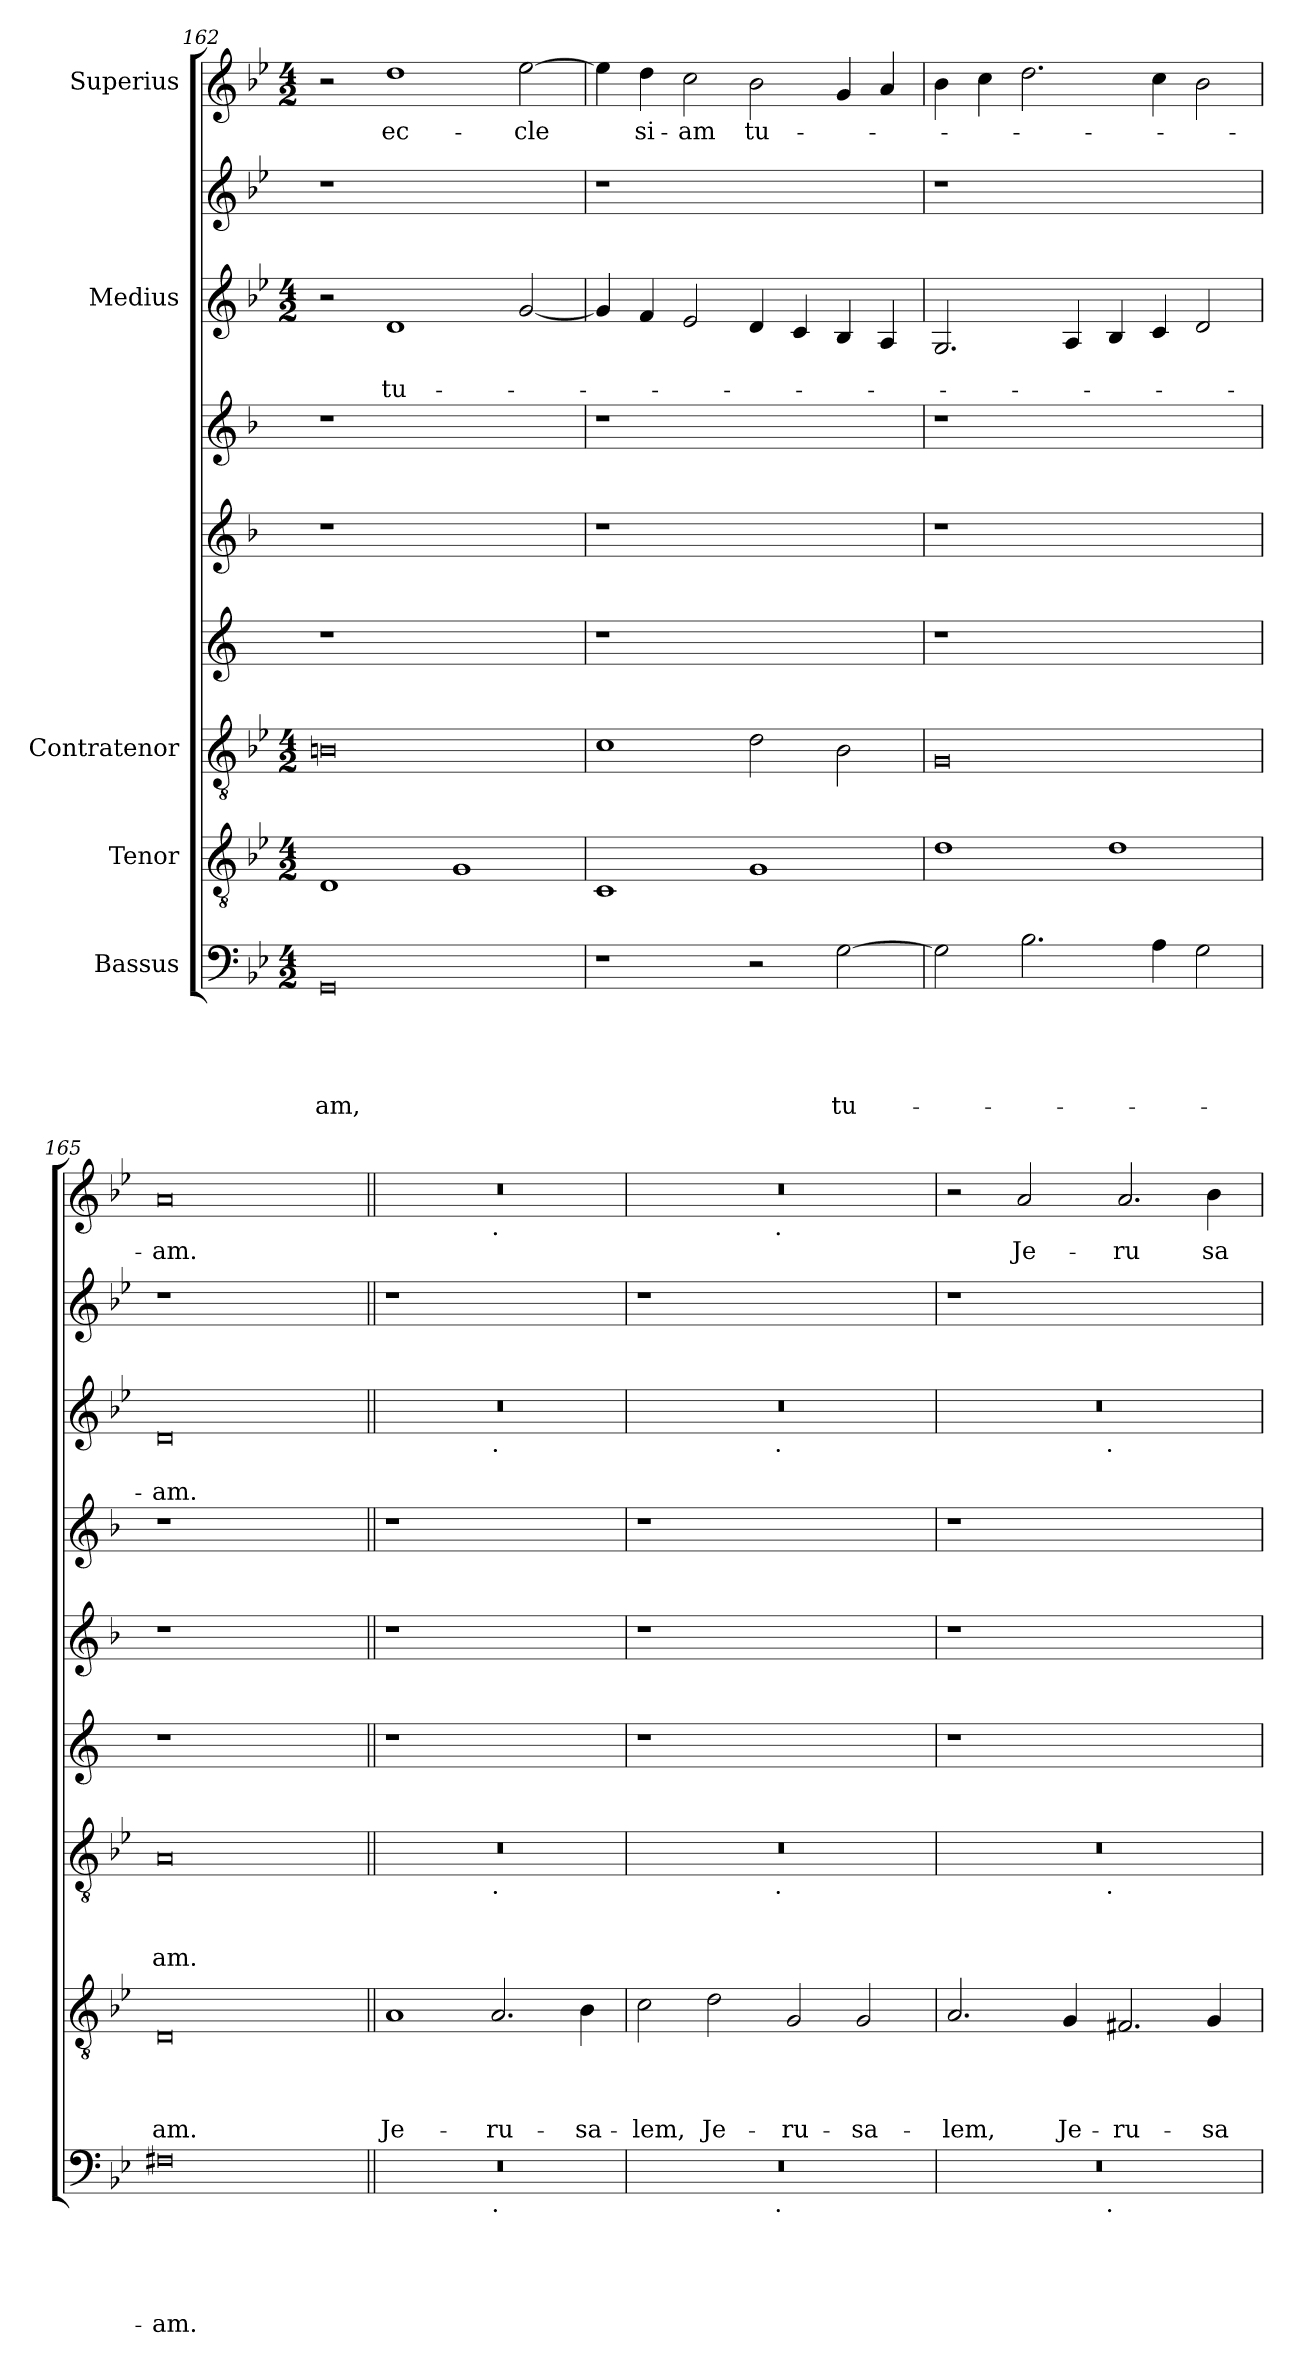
**kern	**text	**text	**text	**text	**text	**kern	**text	**text	**text	**text	**kern	**text	**text	**text	**kern	**kern	**kern	**kern	**text	**text	**kern	**kern	**text
*part9	*part9	*part9	*part9	*part9	*part9	*part8	*part8	*part8	*part8	*part8	*part7	*part7	*part7	*part7	*part6	*part5	*part4	*part3	*part3	*part3	*part2	*part1	*part1
*staff9	*staff9	*staff9	*staff9	*staff9	*staff9	*staff8	*staff8	*staff8	*staff8	*staff8	*staff7	*staff7	*staff7	*staff7	*staff6	*staff5	*staff4	*staff3	*staff3	*staff3	*staff2	*staff1	*staff1
*I"Bassus	*	*	*	*	*	*I"Tenor	*	*	*	*	*I"Contratenor	*	*	*	*	*	*	*I"Medius	*	*	*	*I"Superius	*
*clefF4	*	*	*	*	*	*clefGv2	*	*	*	*	*clefGv2	*	*	*	*clefG2	*clefG2	*clefG2	*clefG2	*	*	*clefG2	*clefG2	*
*	*	*	*	*	*	*	*	*	*	*	*	*	*	*	*ITrd1c2	*ITrd-3c-5	*ITrd-3c-5	*	*	*	*	*	*
*k[b-e-]	*	*	*	*	*	*k[b-e-]	*	*	*	*	*k[b-e-]	*	*	*	*k[b-e-]	*k[b-e-]	*k[b-e-]	*k[b-e-]	*	*	*k[b-e-]	*k[b-e-]	*
*B-:	*	*	*	*	*	*B-:	*	*	*	*	*B-:	*	*	*	*B-:	*B-:	*B-:	*B-:	*	*	*B-:	*B-:	*
*M4/2	*	*	*	*	*	*M4/2	*	*	*	*	*M4/2	*	*	*	*	*	*	*M4/2	*	*	*	*M4/2	*
=162	=162	=162	=162	=162	=162	=162	=162	=162	=162	=162	=162	=162	=162	=162	=162	=162	=162	=162	=162	=162	=162	=162	=162
!	!	!	!	!	!LO:LY:b	!	!	!	!	!	!	!	!	!	!	!	!	!	!	!	!	!	!
0GG	.	.	.	.	-am,	1D	.	.	.	.	0Bn	.	.	.	1r	1r	1r	2r	.	.	1r	2r	.
!	!	!	!	!	!	!	!	!	!	!	!	!	!	!	!	!	!	!	!	!LO:LY:b	!	!	!LO:LY:b
.	.	.	.	.	.	.	.	.	.	.	.	.	.	.	.	.	.	1d	.	tu-	.	1dd	ec-
.	.	.	.	.	.	1G	.	.	.	.	.	.	.	.	1ryy	1ryy	1ryy	.	.	.	1ryy	.	.
!	!	!	!	!	!	!	!	!	!	!	!	!	!	!	!	!	!	!	!	!	!	!	!LO:LY:b
.	.	.	.	.	.	.	.	.	.	.	.	.	.	.	.	.	.	[<2g/	.	.	.	[<2ee-\	-cle
!!LO:LB:g=z
=163	=163	=163	=163	=163	=163	=163	=163	=163	=163	=163	=163	=163	=163	=163	=163	=163	=163	=163	=163	=163	=163	=163	=163
1r	.	.	.	.	.	1C	.	.	.	.	1c	.	.	.	1r	1r	1r	4g/]	.	.	1r	4ee-\]	.
!	!	!	!	!	!	!	!	!	!	!	!	!	!	!	!	!	!	!	!	!	!	!	!LO:LY:b
.	.	.	.	.	.	.	.	.	.	.	.	.	.	.	.	.	.	4f/	.	.	.	4dd\	si-
!	!	!	!	!	!	!	!	!	!	!	!	!	!	!	!	!	!	!	!	!	!	!	!LO:LY:b
.	.	.	.	.	.	.	.	.	.	.	.	.	.	.	.	.	.	2e-/	.	.	.	2cc\	-am
!	!	!	!	!	!	!	!	!	!	!	!	!	!	!	!	!	!	!	!	!	!	!	!LO:LY:b
2r	.	.	.	.	.	1G	.	.	.	.	2d\	.	.	.	1ryy	1ryy	1ryy	4d/	.	.	1ryy	2b-\	tu-
.	.	.	.	.	.	.	.	.	.	.	.	.	.	.	.	.	.	4c/	.	.	.	.	.
!	!	!	!	!	!LO:LY:b	!	!	!	!	!	!	!	!	!	!	!	!	!	!	!	!	!	!
[>2G\	.	.	.	.	tu-	.	.	.	.	.	2B-\	.	.	.	.	.	.	4B-/	.	.	.	4g/	.
.	.	.	.	.	.	.	.	.	.	.	.	.	.	.	.	.	.	4A/	.	.	.	4a/	.
=164	=164	=164	=164	=164	=164	=164	=164	=164	=164	=164	=164	=164	=164	=164	=164	=164	=164	=164	=164	=164	=164	=164	=164
2G\]	.	.	.	.	.	1d	.	.	.	.	0G	.	.	.	1r	1r	1r	2.G/	.	.	1r	4b-\	.
.	.	.	.	.	.	.	.	.	.	.	.	.	.	.	.	.	.	.	.	.	.	4cc\	.
2.B-\	.	.	.	.	.	.	.	.	.	.	.	.	.	.	.	.	.	.	.	.	.	2.dd\	.
.	.	.	.	.	.	.	.	.	.	.	.	.	.	.	.	.	.	4A/	.	.	.	.	.
.	.	.	.	.	.	1d	.	.	.	.	.	.	.	.	1ryy	1ryy	1ryy	4B-/	.	.	1ryy	.	.
4A\	.	.	.	.	.	.	.	.	.	.	.	.	.	.	.	.	.	4c/	.	.	.	4cc\	.
2G\	.	.	.	.	.	.	.	.	.	.	.	.	.	.	.	.	.	2d/	.	.	.	2b-\	.
=165	=165	=165	=165	=165	=165	=165	=165	=165	=165	=165	=165	=165	=165	=165	=165	=165	=165	=165	=165	=165	=165	=165	=165
!	!	!	!	!	!LO:LY:b	!	!	!	!	!LO:LY:b	!	!	!	!LO:LY:b	!	!	!	!	!	!LO:LY:b	!	!	!LO:LY:b
0F#X	.	.	.	.	-am.	0D	.	.	.	-am.	0A	.	.	-am.	1r	1r	1r	0d	.	-am.	1r	0a	-am.
.	.	.	.	.	.	.	.	.	.	.	.	.	.	.	1ryy	1ryy	1ryy	.	.	.	1ryy	.	.
=166||	=166||	=166||	=166||	=166||	=166||	=166||	=166||	=166||	=166||	=166||	=166||	=166||	=166||	=166||	=166||	=166||	=166||	=166||	=166||	=166||	=166||	=166||	=166||
!	!	!	!	!	!	!	!	!	!	!LO:LY:b	!	!	!	!	!	!	!	!	!	!	!	!	!
*^	*	*	*	*	*	*	*	*	*	*	*^	*	*	*	*	*	*	*^	*	*	*	*^	*
0r	1ryy	.	.	.	.	.	1A	.	.	.	Je-	0r	1ryy	.	.	.	1r	1r	1r	0r	1ryy	.	.	1r	0r	1ryy	.
!	!	!	!	!	!	!	!	!	!	!	!	!	!	!	!	!	!	!	!	!	!	!	!	!	!	!LO:TX:b:t=.	!
!	!	!	!	!	!	!	!	!	!	!	!	!	!	!	!	!	!	!	!	!	!LO:TX:b:t=.	!	!	!	!	!	!
!	!	!	!	!	!	!	!	!	!	!	!	!	!LO:TX:b:t=.	!	!	!	!	!	!	!	!	!	!	!	!	!	!
!	!LO:TX:b:t=.	!	!	!	!	!	!	!	!	!	!	!	!	!	!	!	!	!	!	!	!	!	!	!	!	!	!
!	!	!	!	!	!	!	!	!	!	!	!LO:LY:b	!	!	!	!	!	!	!	!	!	!	!	!	!	!	!	!
.	1ryy	.	.	.	.	.	2.A/	.	.	.	-ru-	.	1ryy	.	.	.	1ryy	1ryy	1ryy	.	1ryy	.	.	1ryy	.	1ryy	.
!	!	!	!	!	!	!	!	!	!	!	!LO:LY:b	!	!	!	!	!	!	!	!	!	!	!	!	!	!	!	!
.	.	.	.	.	.	.	4B-\	.	.	.	-sa-	.	.	.	.	.	.	.	.	.	.	.	.	.	.	.	.
=167	=167	=167	=167	=167	=167	=167	=167	=167	=167	=167	=167	=167	=167	=167	=167	=167	=167	=167	=167	=167	=167	=167	=167	=167	=167	=167	=167
!	!	!	!	!	!	!	!	!	!	!	!LO:LY:b	!	!	!	!	!	!	!	!	!	!	!	!	!	!	!	!
0r	2ryy	.	.	.	.	.	2c\	.	.	.	-lem,	0r	2ryy	.	.	.	1r	1r	1r	0r	2ryy	.	.	1r	0r	2ryy	.
!	!	!	!	!	!	!	!	!	!	!	!LO:LY:b	!	!	!	!	!	!	!	!	!	!	!	!	!	!	!	!
.	4...ryy	.	.	.	.	.	2d\	.	.	.	Je-	.	4...ryy	.	.	.	.	.	.	.	4...ryy	.	.	.	.	4...ryy	.
!	!	!	!	!	!	!	!	!	!	!	!	!	!	!	!	!	!	!	!	!	!	!	!	!	!	!LO:TX:b:t=.	!
!	!	!	!	!	!	!	!	!	!	!	!	!	!	!	!	!	!	!	!	!	!LO:TX:b:t=.	!	!	!	!	!	!
!	!	!	!	!	!	!	!	!	!	!	!	!	!LO:TX:b:t=.	!	!	!	!	!	!	!	!	!	!	!	!	!	!
!	!LO:TX:b:t=.	!	!	!	!	!	!	!	!	!	!	!	!	!	!	!	!	!	!	!	!	!	!	!	!	!	!
.	1ryy	.	.	.	.	.	.	.	.	.	.	.	1ryy	.	.	.	.	.	.	.	1ryy	.	.	.	.	1ryy	.
!	!	!	!	!	!	!	!	!	!	!	!LO:LY:b	!	!	!	!	!	!	!	!	!	!	!	!	!	!	!	!
.	.	.	.	.	.	.	2G/	.	.	.	-ru-	.	.	.	.	.	1ryy	1ryy	1ryy	.	.	.	.	1ryy	.	.	.
!	!	!	!	!	!	!	!	!	!	!	!LO:LY:b	!	!	!	!	!	!	!	!	!	!	!	!	!	!	!	!
.	.	.	.	.	.	.	2G/	.	.	.	-sa-	.	.	.	.	.	.	.	.	.	.	.	.	.	.	.	.
.	32ryy	.	.	.	.	.	.	.	.	.	.	.	32ryy	.	.	.	.	.	.	.	32ryy	.	.	.	.	32ryy	.
=168	=168	=168	=168	=168	=168	=168	=168	=168	=168	=168	=168	=168	=168	=168	=168	=168	=168	=168	=168	=168	=168	=168	=168	=168	=168	=168	=168
!	!	!	!	!	!	!	!	!	!	!	!LO:LY:b	!	!	!	!	!	!	!	!	!	!	!	!	!	!	!	!
*	*	*	*	*	*	*	*	*	*	*	*	*	*	*	*	*	*	*	*	*	*	*	*	*	*v	*v	*
0r	2ryy	.	.	.	.	.	2.A/	.	.	.	-lem,	0r	2ryy	.	.	.	1r	1r	1r	0r	2ryy	.	.	1r	2r	.
!	!	!	!	!	!	!	!	!	!	!	!	!	!	!	!	!	!	!	!	!	!	!	!	!	!	!LO:LY:b
.	4...ryy	.	.	.	.	.	.	.	.	.	.	.	4...ryy	.	.	.	.	.	.	.	4...ryy	.	.	.	2a/	Je-
!	!	!	!	!	!	!	!	!	!	!	!LO:LY:b	!	!	!	!	!	!	!	!	!	!	!	!	!	!	!
.	.	.	.	.	.	.	4G/	.	.	.	Je-	.	.	.	.	.	.	.	.	.	.	.	.	.	.	.
!	!	!	!	!	!	!	!	!	!	!	!	!	!	!	!	!	!	!	!	!	!LO:TX:b:t=.	!	!	!	!	!
!	!	!	!	!	!	!	!	!	!	!	!	!	!LO:TX:b:t=.	!	!	!	!	!	!	!	!	!	!	!	!	!
!	!LO:TX:b:t=.	!	!	!	!	!	!	!	!	!	!	!	!	!	!	!	!	!	!	!	!	!	!	!	!	!
.	1ryy	.	.	.	.	.	.	.	.	.	.	.	1ryy	.	.	.	.	.	.	.	1ryy	.	.	.	.	.
!	!	!	!	!	!	!	!	!	!	!	!LO:LY:b	!	!	!	!	!	!	!	!	!	!	!	!	!	!	!LO:LY:b
.	.	.	.	.	.	.	2.F#X/	.	.	.	-ru-	.	.	.	.	.	1ryy	1ryy	1ryy	.	.	.	.	1ryy	2.a/	-ru
!	!	!	!	!	!	!	!	!	!	!	!LO:LY:b	!	!	!	!	!	!	!	!	!	!	!	!	!	!	!LO:LY:b
.	.	.	.	.	.	.	4G/	.	.	.	-sa-	.	.	.	.	.	.	.	.	.	.	.	.	.	4b-\	sa-
.	32ryy	.	.	.	.	.	.	.	.	.	.	.	32ryy	.	.	.	.	.	.	.	32ryy	.	.	.	.	.
*v	*v	*	*	*	*	*	*	*	*	*	*	*v	*v	*	*	*	*	*	*	*v	*v	*	*	*	*	*
=	=	=	=	=	=	=	=	=	=	=	=	=	=	=	=	=	=	=	=	=	=	=	=
*-	*-	*-	*-	*-	*-	*-	*-	*-	*-	*-	*-	*-	*-	*-	*-	*-	*-	*-	*-	*-	*-	*-	*-
